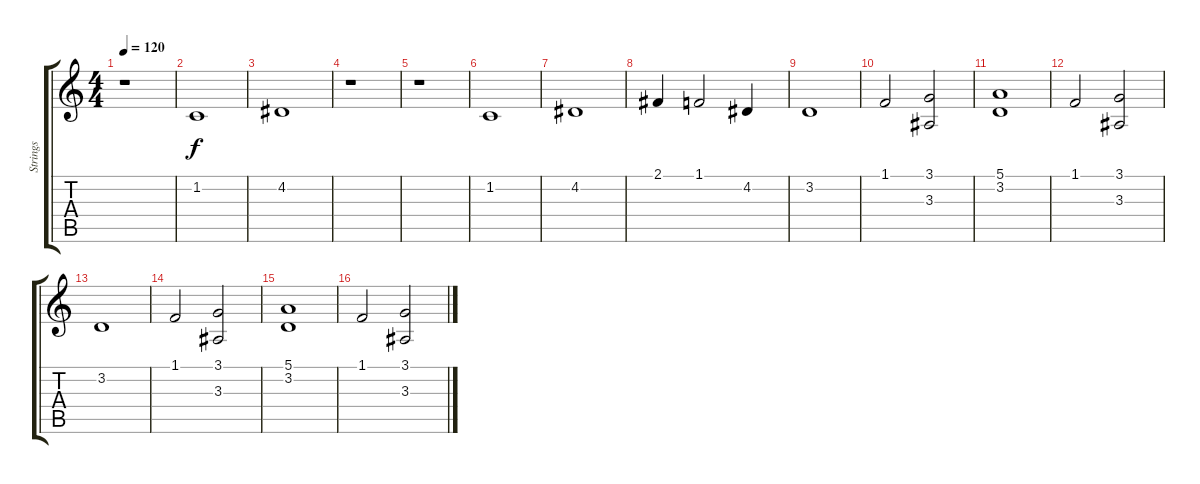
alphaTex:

\track ("Strings" "Strings") {instrument stringensemble2}
\staff {score tabs}
\tuning (E4 B3 G3 D3 A2 E2) {hide}
\ts (4 4)
\tempo 120
\clef g2
\ks c
r.1{dy f} |
1.2.1 |
4.2.1 |
r.1 |
r.1 |
1.2.1 |
4.2.1 |
2.1.4 1.1.2 4.2.4 |
3.2.1 |
1.1.2 (3.1 3.3).2 |
(5.1 3.2).1 |
1.1.2 (3.1 3.3).2 |
3.2.1 |
1.1.2 (3.1 3.3).2 |
(5.1 3.2).1 |
1.1.2 (3.1 3.3).2
